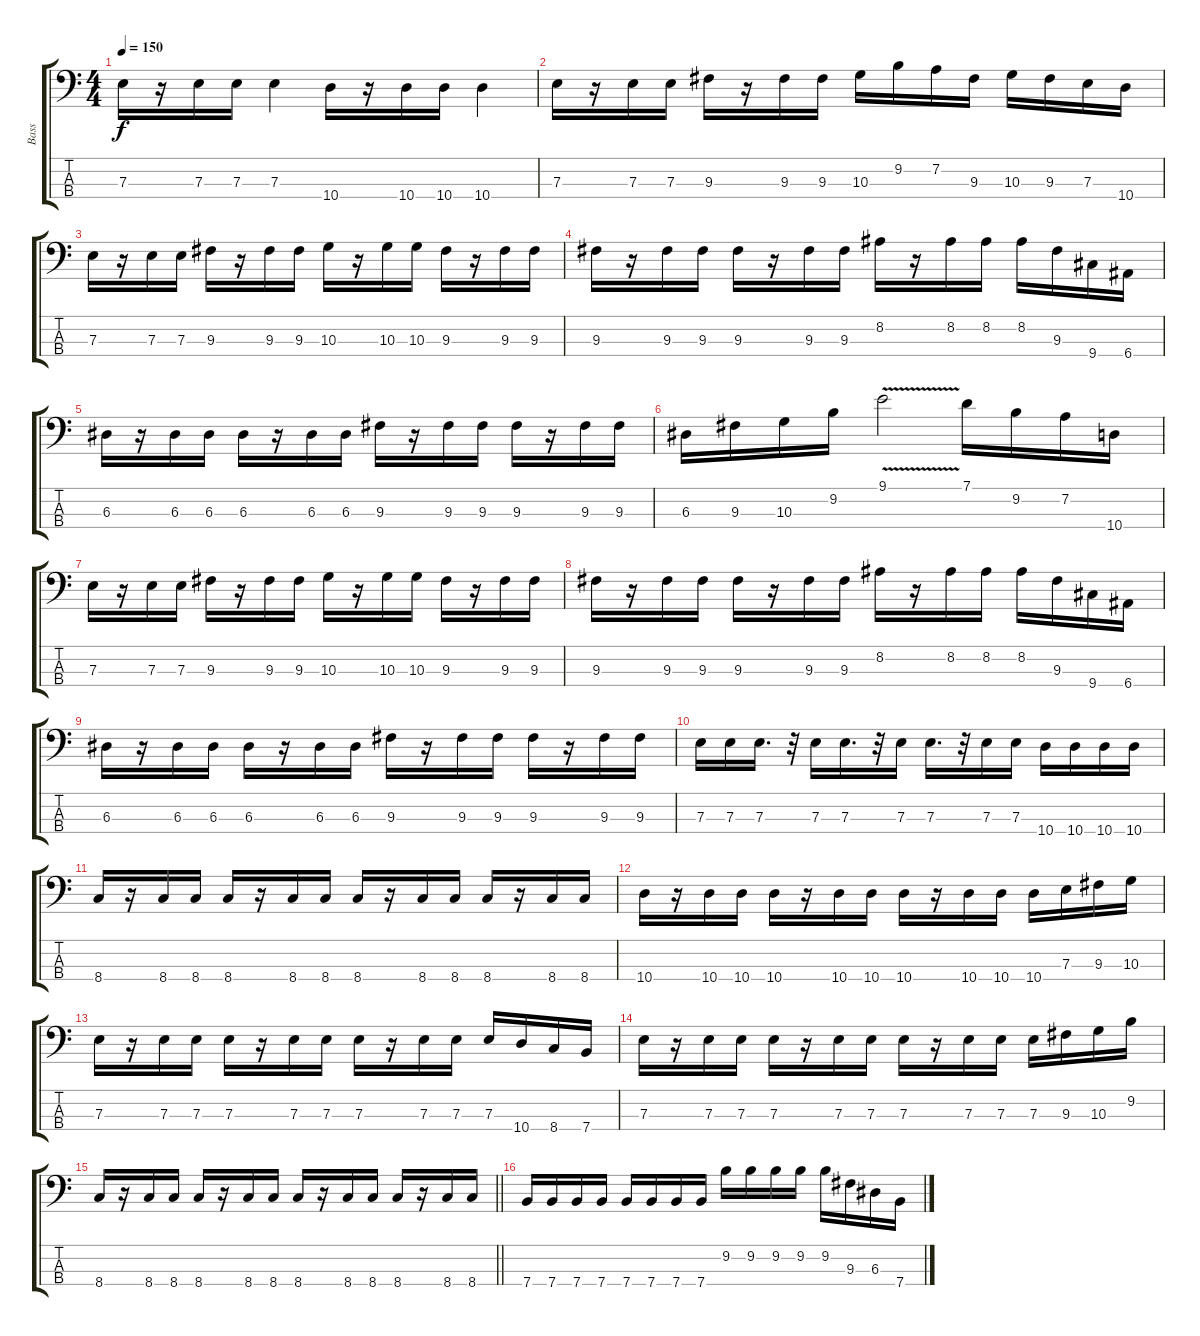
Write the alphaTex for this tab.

\track ("Bass" "Bass") {instrument electricbassfinger}
\staff {score tabs}
\tuning (G2 D2 A1 E1) {hide}
\ts (4 4)
\tempo 150
\clef f4
\ks c
7.3.16{dy f} r.16 7.3.16 7.3.16 7.3.4 10.4.16 r.16 10.4.16 10.4.16 10.4.4 |
7.3.16 r.16 7.3.16 7.3.16 9.3.16 r.16 9.3.16 9.3.16 10.3.16 9.2.16 7.2.16 9.3.16 10.3.16 9.3.16 7.3.16 10.4.16 |
7.3.16 r.16 7.3.16 7.3.16 9.3.16 r.16 9.3.16 9.3.16 10.3.16 r.16 10.3.16 10.3.16 9.3.16 r.16 9.3.16 9.3.16 |
9.3.16 r.16 9.3.16 9.3.16 9.3.16 r.16 9.3.16 9.3.16 8.2.16 r.16 8.2.16 8.2.16 8.2.16 9.3.16 9.4.16 6.4.16 |
6.3.16 r.16 6.3.16 6.3.16 6.3.16 r.16 6.3.16 6.3.16 9.3.16 r.16 9.3.16 9.3.16 9.3.16 r.16 9.3.16 9.3.16 |
6.3.16 9.3.16 10.3.16 9.2.16 9.1{v}.2 7.1.16 9.2.16 7.2.16 10.4.16 |
7.3.16 r.16 7.3.16 7.3.16 9.3.16 r.16 9.3.16 9.3.16 10.3.16 r.16 10.3.16 10.3.16 9.3.16 r.16 9.3.16 9.3.16 |
9.3.16 r.16 9.3.16 9.3.16 9.3.16 r.16 9.3.16 9.3.16 8.2.16 r.16 8.2.16 8.2.16 8.2.16 9.3.16 9.4.16 6.4.16 |
6.3.16 r.16 6.3.16 6.3.16 6.3.16 r.16 6.3.16 6.3.16 9.3.16 r.16 9.3.16 9.3.16 9.3.16 r.16 9.3.16 9.3.16 |
7.3.16 7.3.16 7.3.16{d} r.32 7.3.16 7.3.16{d} r.32 7.3.16 7.3.16{d} r.32 7.3.16 7.3.16 10.4.16 10.4.16 10.4.16 10.4.16 |
8.4.16 r.16 8.4.16 8.4.16 8.4.16 r.16 8.4.16 8.4.16 8.4.16 r.16 8.4.16 8.4.16 8.4.16 r.16 8.4.16 8.4.16 |
10.4.16 r.16 10.4.16 10.4.16 10.4.16 r.16 10.4.16 10.4.16 10.4.16 r.16 10.4.16 10.4.16 10.4.16 7.3.16 9.3.16 10.3.16 |
7.3.16 r.16 7.3.16 7.3.16 7.3.16 r.16 7.3.16 7.3.16 7.3.16 r.16 7.3.16 7.3.16 7.3.16 10.4.16 8.4.16 7.4.16 |
7.3.16 r.16 7.3.16 7.3.16 7.3.16 r.16 7.3.16 7.3.16 7.3.16 r.16 7.3.16 7.3.16 7.3.16 9.3.16 10.3.16 9.2.16 |
\barLineRight lightlight
8.4.16 r.16 8.4.16 8.4.16 8.4.16 r.16 8.4.16 8.4.16 8.4.16 r.16 8.4.16 8.4.16 8.4.16 r.16 8.4.16 8.4.16 |
\section ("" "")
7.4.16 7.4.16 7.4.16 7.4.16 7.4.16 7.4.16 7.4.16 7.4.16 9.2.16 9.2.16 9.2.16 9.2.16 9.2.16 9.3.16 6.3.16 7.4.16
